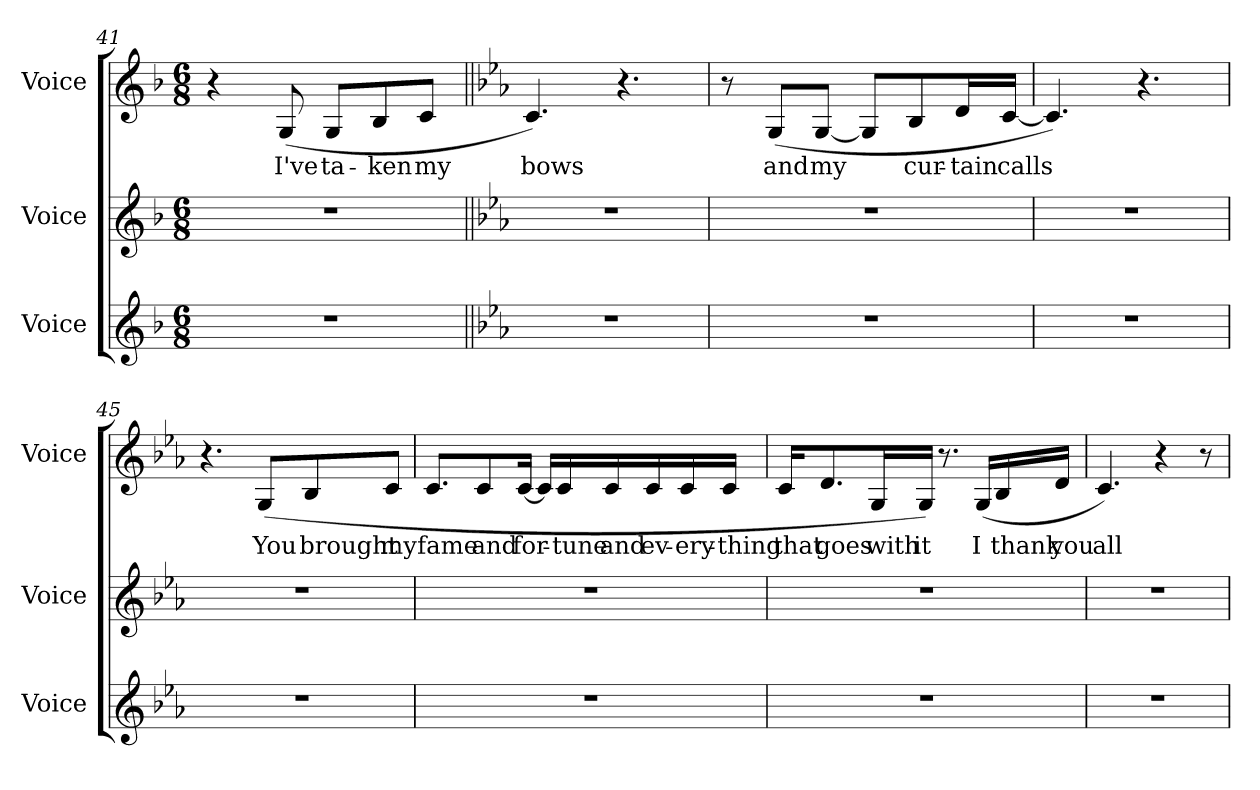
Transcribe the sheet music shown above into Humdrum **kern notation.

**kern	**kern	**kern	**text
*part3	*part2	*part1	*part1
*staff3	*staff2	*staff1	*staff1
*I"Voice	*I"Voice	*I"Voice	*
*I'Voice	*I'Voice	*I'Voice	*
*clefG2	*clefG2	*clefG2	*
*k[b-]	*k[b-]	*k[b-]	*
*F:	*F:	*F:	*
*M6/8	*M6/8	*M6/8	*
=41	=41	=41	=41
!LO:N:vis=1	!LO:N:vis=1	!	!
2.r	2.r	4r	.
!	!	!	!LO:LY:b:color=#000000
.	.	(8Gi/	I've
!	!	!	!LO:LY:b:color=#000000
.	.	8Gi/L	ta-
!	!	!	!LO:LY:b:color=#000000
.	.	8B-i/	-ken
!	!	!	!LO:LY:b:color=#000000
.	.	8ci/J	my
!!LO:LB:g=z
=42||	=42||	=42||	=42||
*k[b-e-a-]	*k[b-e-a-]	*k[b-e-a-]	*
*c:	*c:	*c:	*
!LO:N:vis=1	!LO:N:vis=1	!	!
!	!	!	!LO:LY:b:color=#000000
2.r	2.r	4.ci/)	bows
.	.	4.r	.
=43	=43	=43	=43
!LO:N:vis=1	!LO:N:vis=1	!	!
2.r	2.r	8r	.
!	!	!	!LO:LY:b:color=#000000
.	.	(8Gi/L	and
!	!	!	!LO:LY:b:color=#000000
.	.	[8Gi/J	my
.	.	8Gi/L]	.
!	!	!	!LO:LY:b:color=#000000
.	.	8B-i/	cur-
!	!	!	!LO:LY:b:color=#000000
.	.	16di/L	-tain
!	!	!	!LO:LY:b:color=#000000
.	.	[16ci/JJ	calls
=44	=44	=44	=44
!LO:N:vis=1	!LO:N:vis=1	!	!
2.r	2.r	4.ci/])	.
.	.	4.r	.
=45	=45	=45	=45
!LO:N:vis=1	!LO:N:vis=1	!	!
2.r	2.r	4.r	.
!	!	!	!LO:LY:b:color=#000000
.	.	(8Gi/L	You
!	!	!	!LO:LY:b:color=#000000
.	.	8B-i/	brought
!	!	!	!LO:LY:b:color=#000000
.	.	8ci/J	my
!!LO:LB:g=z
=46	=46	=46	=46
!LO:N:vis=1	!LO:N:vis=1	!	!
!	!	!	!LO:LY:b:color=#000000
2.r	2.r	8.ci/L	fame
!	!	!	!LO:LY:b:color=#000000
.	.	8ci/	and
!	!	!	!LO:LY:b:color=#000000
.	.	[16ci/Jk	for-
.	.	16ci/LL]	.
!	!	!	!LO:LY:b:color=#000000
.	.	16ci/	-tune
!	!	!	!LO:LY:b:color=#000000
.	.	16ci/	and
!	!	!	!LO:LY:b:color=#000000
.	.	16ci/	ev-
!	!	!	!LO:LY:b:color=#000000
.	.	16ci/	-ery-
!	!	!	!LO:LY:b:color=#000000
.	.	16ci/JJ	-thing
=47	=47	=47	=47
!LO:N:vis=1	!LO:N:vis=1	!	!
!	!	!	!LO:LY:b:color=#000000
2.r	2.r	16ci/KL	that
!	!	!	!LO:LY:b:color=#000000
.	.	8.di/	goes
!	!	!	!LO:LY:b:color=#000000
.	.	16Gi/L	with
!	!	!	!LO:LY:b:color=#000000
.	.	16Gi/JJ)	it
.	.	8.r	.
!	!	!	!LO:LY:b:color=#000000
.	.	(16Gi/LL	I
!	!	!	!LO:LY:b:color=#000000
.	.	16B-i/	thank
!	!	!	!LO:LY:b:color=#000000
.	.	16di/JJ	you
=48	=48	=48	=48
!LO:N:vis=1	!LO:N:vis=1	!	!
!	!	!	!LO:LY:b:color=#000000
2.r	2.r	4.ci/)	all
.	.	4r	.
.	.	8r	.
=	=	=	=
*-	*-	*-	*-
